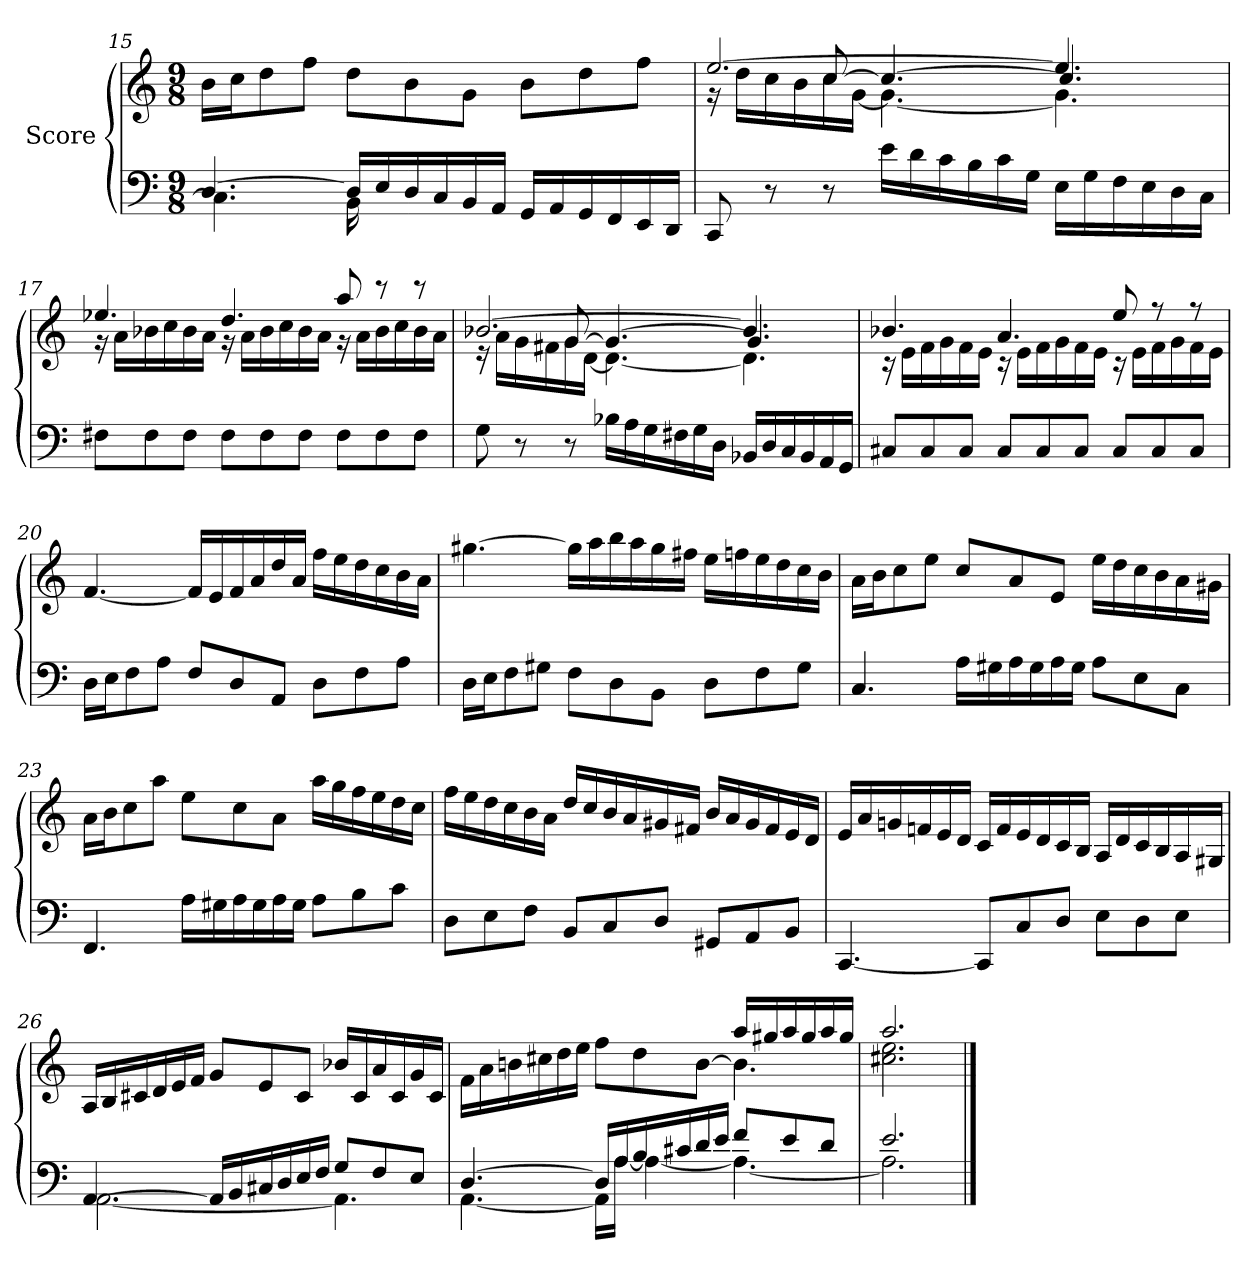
**kern	**kern
*part1	*part1
*staff2	*staff1
*I"Score	*
!!LO:LB:g=z
*clefF4	*clefG2
*k[]	*k[]
*M9/8	*M9/8
=15	=15
*^	*
[4.D/	4.C\]	16b\LL
.	.	16cc\J
.	.	8dd\
.	.	8ff\J
16D/LL]	16BB\	8dd\L
16E/	2ryy	.
16D/	.	8b\
16C/	.	.
16BB/	.	8g\J
16AA/JJ	.	.
16GG/LL	.	8b\L
16AA/	.	.
16GG/	.	8dd\
16FF/	8.ryy	.
16EE/	.	8ff\J
16DD/JJ	.	.
*v	*v	*
=16	=16
*	*^
*	*	*^
8CC/	[2.ee/	16r	4ryy
.	.	16dd\LL	.
8r	.	16cc\	.
.	.	16b\	.
8r	.	16cc\	[8cc/
.	.	[16g\JJ	.
16e\LL	.	4.g\_	4.cc/_
16d\	.	.	.
16c\	.	.	.
16B\	.	.	.
16c\	.	.	.
16G\JJ	.	.	.
16E\LL	4.ee/]	4.g\]	4.cc/]
16G\	.	.	.
16F\	.	.	.
16E\	.	.	.
16D\	.	.	.
16C\JJ	.	.	.
*	*	*v	*v
!!LO:LB:g=z
=17	=17	=17
8F#X\L	4.ee-X/	16r
.	.	16a\LL
8F#\	.	16b-X\
.	.	16cc\
8F#\J	.	16b-\
.	.	16a\JJ
8F#\L	4.dd/	16r
.	.	16a\LL
8F#\	.	16b-\
.	.	16cc\
8F#\J	.	16b-\
.	.	16a\JJ
8F#\L	8aa/	16r
.	.	16a\LL
8F#\	8r	16b-\
.	.	16cc\
8F#\J	8r	16b-\
.	.	16a\JJ
=18	=18	=18
*	*	*^
8G\	[2.b-X/	16r	4ryy
.	.	16a\LL	.
8r	.	16g\	.
.	.	16f#X\	.
8r	.	16g\	[8g/
.	.	[16d\JJ	.
16B-X\LL	.	4.d\_	4.g/_
16A\	.	.	.
16G\	.	.	.
16F#X\	.	.	.
16G\	.	.	.
16D\JJ	.	.	.
16BB-X/LL	4.b-/]	4.d\]	4.g/]
16D/	.	.	.
16C/	.	.	.
16BB-/	.	.	.
16AA/	.	.	.
16GG/JJ	.	.	.
*	*	*v	*v
!!LO:PB:g=z
=19	=19	=19
8C#X/L	4.b-X/	16r
.	.	16e\LL
8C#/	.	16f\
.	.	16g\
8C#/J	.	16f\
.	.	16e\JJ
8C#/L	4.a/	16r
.	.	16e\LL
8C#/	.	16f\
.	.	16g\
8C#/J	.	16f\
.	.	16e\JJ
8C#/L	8ee/	16r
.	.	16e\LL
8C#/	8r	16f\
.	.	16g\
8C#/J	8r	16f\
.	.	16e\JJ
*	*v	*v
=20	=20
16D\LL	[4.f/
16E\J	.
8F\	.
8A\J	.
8F/L	16f/LL]
.	16e/
8D/	16f/
.	16a/
8AA/J	16dd/
.	16a/JJ
8D\L	16ff\LL
.	16ee\
8F\	16dd\
.	16cc\
8A\J	16b\
.	16a\JJ
=21	=21
16D\LL	[4.gg#X\
16E\J	.
8F\	.
8G#X\J	.
8F\L	16gg#\LL]
.	16aa\
8D\	16bb\
.	16aa\
8BB\J	16gg#\
.	16ff#X\JJ
8D\L	16ee\LL
.	16ffn\
8F\	16ee\
.	16dd\
8G#\J	16cc\
.	16b\JJ
!!LO:LB:g=z
=22	=22
4.C/	16a\LL
.	16b\J
.	8cc\
.	8ee\J
16A\LL	8cc/L
16G#X\	.
16A\	8a/
16G#\	.
16A\	8e/J
16G#\JJ	.
8A\L	16ee\LL
.	16dd\
8E\	16cc\
.	16b\
8C\J	16a\
.	16g#X\JJ
=23	=23
4.FF/	16a\LL
.	16b\J
.	8cc\
.	8aa\J
16A\LL	8ee\L
16G#X\	.
16A\	8cc\
16G#\	.
16A\	8a\J
16G#\JJ	.
8A\L	16aa\LL
.	16gg\
8B\	16ff\
.	16ee\
8c\J	16dd\
.	16cc\JJ
=24	=24
8D\L	16ff\LL
.	16ee\
8E\	16dd\
.	16cc\
8F\J	16b\
.	16a\JJ
8BB/L	16dd/LL
.	16cc/
8C/	16b/
.	16a/
8D/J	16g#X/
.	16f#X/JJ
8GG#X/L	16b/LL
.	16a/
8AA/	16g#/
.	16f#/
8BB/J	16e/
.	16d/JJ
!!LO:LB:g=z
=25	=25
[4.CC/	16e/LL
.	16a/
.	16gn/
.	16fn/
.	16e/
.	16d/JJ
8CC/L]	16c/LL
.	16f/
8C/	16e/
.	16d/
8D/J	16c/
.	16B/JJ
8E\L	16A/LL
.	16d/
8D\	16c/
.	16B/
8E\J	16A/
.	16G#X/JJ
=26	=26
*^	*
[4.AA/	[2.AA\	16A/LL
.	.	16B/
.	.	16c#X/
.	.	16d/
.	.	16e/
.	.	16f/JJ
16AA/LL]	.	8g/L
16BB/	.	.
16C#X/	.	8e/
16D/	.	.
16E/	.	8c#/J
16F/JJ	.	.
8G/L	4.AA\]	16b-X/LL
.	.	16c#/
8F/	.	16a/
.	.	16c#/
8E/J	.	16g/
.	.	16c#/JJ
!!LO:LB:g=z
=27	=27	=27
*	*	*^
[4.D/	[4.AA\	16f\LL	2.ryy
.	.	16a\	.
.	.	16bn\	.
.	.	16cc#X\	.
.	.	16dd\	.
.	.	16ee\JJ	.
16D/LL]	16AA\LL]	8ff\L	.
16A/	[16A\JJ	.	.
16B/	4A\_	8dd\	.
16c#X/	.	.	.
16d/	.	[8b\J	.
16e/JJ	.	.	.
8f/L	4.A\_	4.b\]	16aa/LL
.	.	.	16gg#X/
8e/	.	.	16aa/
.	.	.	16gg#/
8d/J	.	.	16aa/
.	.	.	16gg#/JJ
=28	=28	=28	=28
2.e/	2.A\]	2.cc#X\ 2.ee\	2.aa/
*v	*v	*	*
*	*v	*v
==	==
*-	*-
